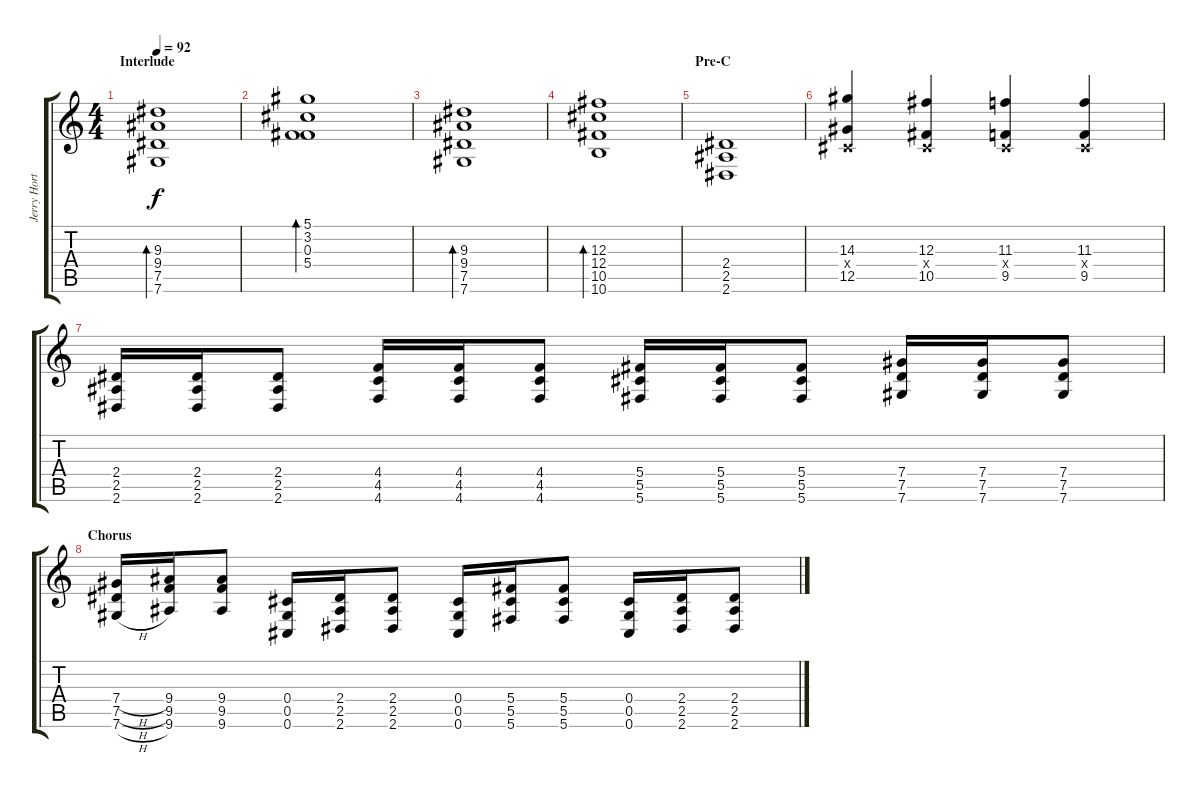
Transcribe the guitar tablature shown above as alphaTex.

\track ("Jerry Horton - Overdrive Guitar " "Jerry Hort") {instrument overdrivenguitar}
\staff {score tabs}
\tuning (Eb4 Bb3 Gb3 Db3 Ab2 Db2) {hide}
\ts (4 4)
\section ("" "Interlude")
\tempo 92
\clef g2
\ks c
(9.3 9.4 7.5 7.6).1{bd 240 dy f volume 13 instrument acousticguitarsteel} |
(5.1 3.2 0.3 5.4).1{bd 240} |
(9.3 9.4 7.5 7.6).1{bd 240 volume 13 instrument acousticguitarsteel} |
(12.3 12.4 10.5 10.6).1{bd 240} |
\section ("" "Pre-C")
(2.4 2.5 2.6).1{volume 13 balance 8 instrument overdrivenguitar} |
(14.3 0.4{x} 12.5).4 (12.3 0.4{x} 10.5).4 (11.3 0.4{x} 9.5).4 (11.3 0.4{x} 9.5).4 |
(2.4 2.5 2.6).16 (2.4 2.5 2.6).16 (2.4 2.5 2.6).8 (4.4 4.5 4.6).16 (4.4 4.5 4.6).16 (4.4 4.5 4.6).8 (5.4 5.5 5.6).16 (5.4 5.5 5.6).16 (5.4 5.5 5.6).8 (7.4 7.5 7.6).16 (7.4 7.5 7.6).16 (7.4 7.5 7.6).8 |
\section ("" "Chorus")
(7.4{h} 7.5{h} 7.6{h}).16 (9.4 9.5 9.6).16 (9.4 9.5 9.6).8 (0.4 0.5 0.6).16 (2.4 2.5 2.6).16 (2.4 2.5 2.6).8 (0.4 0.5 0.6).16 (5.4 5.5 5.6).16 (5.4 5.5 5.6).8 (0.4 0.5 0.6).16 (2.4 2.5 2.6).16 (2.4 2.5 2.6).8
